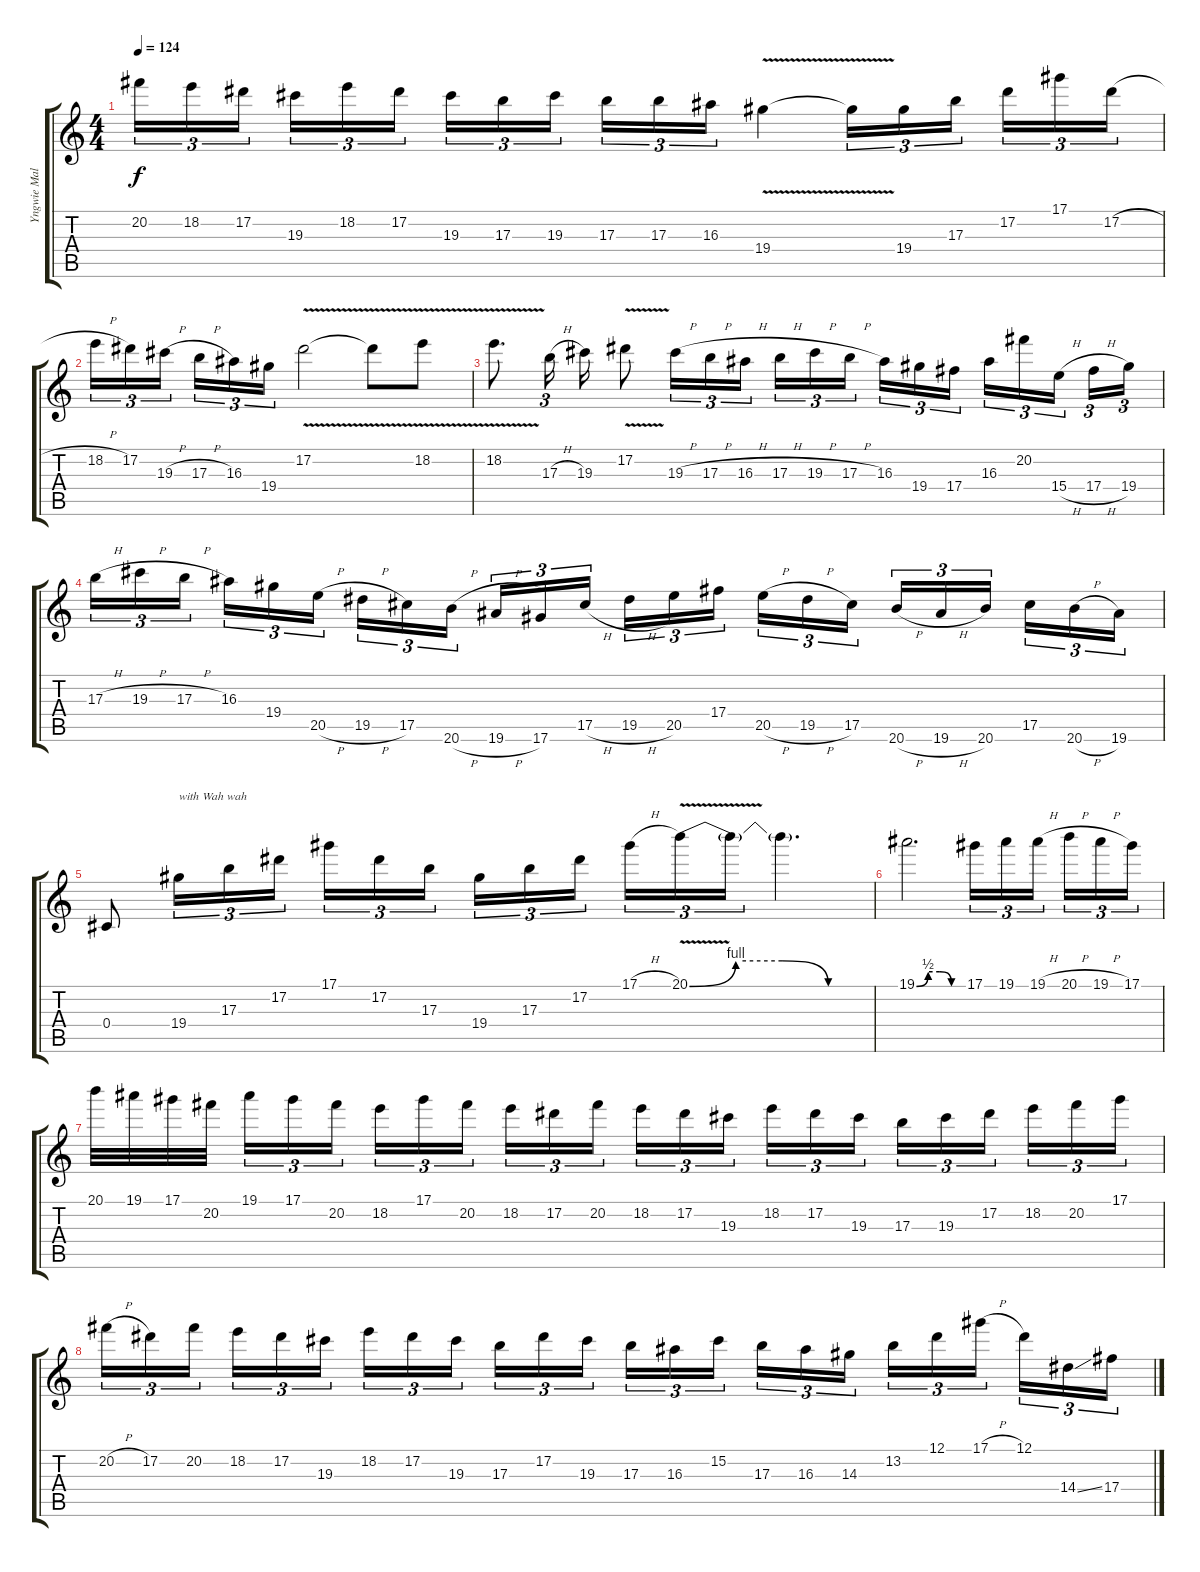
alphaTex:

\track ("Yngwie Malmsteen" "Yngwie Mal") {instrument overdrivenguitar}
\staff {score tabs}
\tuning (Eb4 Bb3 Gb3 Db3 Ab2 Eb2) {hide}
\ts (4 4)
\tempo 124
\clef g2
\ks c
20.2.16{tu (3 2) dy f} 18.2.16{tu (3 2)} 17.2.16{tu (3 2) beam splitsecondary} 19.3.16{tu (3 2)} 18.2.16{tu (3 2)} 17.2.16{tu (3 2)} 19.3.16{tu (3 2)} 17.3.16{tu (3 2)} 19.3.16{tu (3 2) beam splitsecondary} 17.3.16{tu (3 2)} 17.3.16{tu (3 2)} 16.3.16{tu (3 2)} 19.4{v}.4 19.4{t}.16{tu (3 2)} 19.4.16{tu (3 2)} 17.3.16{tu (3 2) beam splitsecondary} 17.2.16{tu (3 2)} 17.1.16{tu (3 2)} 17.2{h}.16{tu (3 2)} |
18.2{h}.16{tu (3 2)} 17.2.16{tu (3 2)} 19.3{h}.16{tu (3 2) beam splitsecondary} 17.3{h}.16{tu (3 2)} 16.3.16{tu (3 2)} 19.4.16{tu (3 2)} 17.2{v}.2 17.2{t}.8 18.2{v}.8 |
18.2{v}.8{d} 17.3{h}.16{tu (3 2)} 19.3.16 17.2{v}.8 19.3{h}.16{tu (3 2)} 17.3{h}.16{tu (3 2)} 16.3{h}.16{tu (3 2) beam splitsecondary} 17.3{h}.16{tu (3 2)} 19.3{h}.16{tu (3 2)} 17.3{h}.16{tu (3 2) beam splitsecondary} 16.3.16{tu (3 2)} 19.4.16{tu (3 2)} 17.4.16{tu (3 2) beam splitsecondary} 16.3.16{tu (3 2)} 20.2.16{tu (3 2)} 15.4{h}.16{tu (3 2) beam splitsecondary} 17.4{h}.16{tu (3 2)} 19.4.16{tu (3 2)} |
17.3{h}.16{tu (3 2)} 19.3{h}.16{tu (3 2)} 17.3{h}.16{tu (3 2) beam splitsecondary} 16.3.16{tu (3 2)} 19.4.16{tu (3 2)} 20.5{h}.16{tu (3 2)} 19.5{h}.16{tu (3 2)} 17.5.16{tu (3 2)} 20.6{h}.16{tu (3 2) beam splitsecondary} 19.6{h}.16{tu (3 2)} 17.6.16{tu (3 2)} 17.5{h}.16{tu (3 2)} 19.5{h}.16{tu (3 2)} 20.5.16{tu (3 2)} 17.4.16{tu (3 2) beam splitsecondary} 20.5{h}.16{tu (3 2)} 19.5{h}.16{tu (3 2)} 17.5.16{tu (3 2)} 20.6{h}.16{tu (3 2)} 19.6{h}.16{tu (3 2)} 20.6.16{tu (3 2) beam splitsecondary} 17.5.16{tu (3 2)} 20.6{h}.16{tu (3 2)} 19.6.16{tu (3 2)} |
0.4.8 19.4.16{tu (3 2) txt "with Wah wah"} 17.3.16{tu (3 2)} 17.2.16{tu (3 2)} 17.1.16{tu (3 2)} 17.2.16{tu (3 2)} 17.3.16{tu (3 2) beam splitsecondary} 19.4.16{tu (3 2)} 17.3.16{tu (3 2)} 17.2.16{tu (3 2)} 17.1{h}.16{tu (3 2)} 20.1{be (custom 0 0 15 4 30 4 45 0 60 0) v}.16{tu (3 2)} 20.1{t}.16{tu (3 2)} 20.1{t}.4{d} |
19.1{be (custom 0 0 15 2 30 2 45 0 60 0)}.2{d} 17.1.16{tu (3 2)} 19.1.16{tu (3 2)} 19.1{h}.16{tu (3 2) beam splitsecondary} 20.1{h}.16{tu (3 2)} 19.1{h}.16{tu (3 2)} 17.1.16{tu (3 2)} |
20.1.32 19.1.32 17.1.32 20.2.32{beam splitsecondary} 19.1.16{tu (3 2)} 17.1.16{tu (3 2)} 20.2.16{tu (3 2)} 18.2.16{tu (3 2)} 17.1.16{tu (3 2)} 20.2.16{tu (3 2) beam splitsecondary} 18.2.16{tu (3 2)} 17.2.16{tu (3 2)} 20.2.16{tu (3 2)} 18.2.16{tu (3 2)} 17.2.16{tu (3 2)} 19.3.16{tu (3 2) beam splitsecondary} 18.2.16{tu (3 2)} 17.2.16{tu (3 2)} 19.3.16{tu (3 2)} 17.3.16{tu (3 2)} 19.3.16{tu (3 2)} 17.2.16{tu (3 2) beam splitsecondary} 18.2.16{tu (3 2)} 20.2.16{tu (3 2)} 17.1.16{tu (3 2)} |
20.2{h}.16{tu (3 2)} 17.2.16{tu (3 2)} 20.2.16{tu (3 2) beam splitsecondary} 18.2.16{tu (3 2)} 17.2.16{tu (3 2)} 19.3.16{tu (3 2)} 18.2.16{tu (3 2)} 17.2.16{tu (3 2)} 19.3.16{tu (3 2) beam splitsecondary} 17.3.16{tu (3 2)} 17.2.16{tu (3 2)} 19.3.16{tu (3 2)} 17.3.16{tu (3 2)} 16.3.16{tu (3 2)} 15.2.16{tu (3 2) beam splitsecondary} 17.3.16{tu (3 2)} 16.3.16{tu (3 2)} 14.3.16{tu (3 2)} 13.2.16{tu (3 2)} 12.1.16{tu (3 2)} 17.1{h}.16{tu (3 2) beam splitsecondary} 12.1.16{tu (3 2)} 14.4{ss}.16{tu (3 2)} 17.4.16{tu (3 2)}
